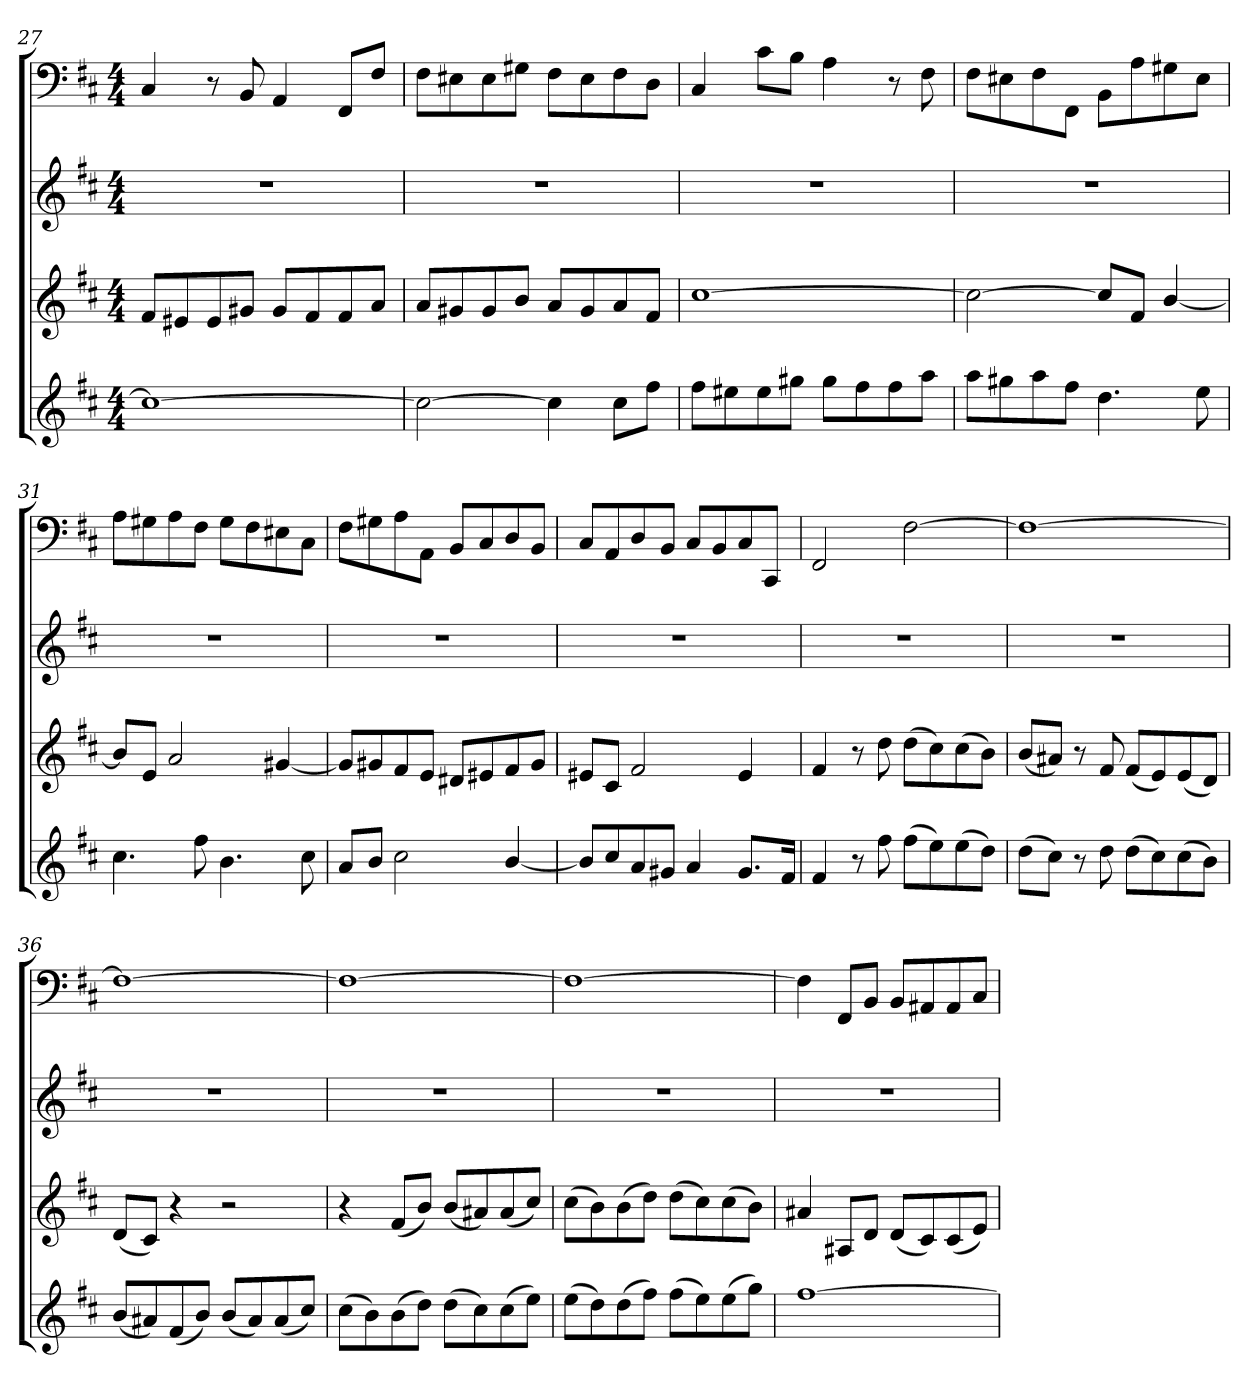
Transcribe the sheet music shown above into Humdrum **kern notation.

**kern	**kern	**kern	**kern
*part4	*part3	*part2	*part1
*staff4	*staff3	*staff2	*staff1
*clefG2	*clefG2	*clefG2	*clefF4
*k[f#c#]	*k[f#c#]	*k[f#c#]	*k[f#c#]
*b:	*b:	*b:	*b:
*M4/4	*M4/4	*M4/4	*M4/4
=27	=27	=27	=27
1cc#\_	8f#/L	1r	4C#/
.	8e#X/	.	.
.	8e#/	.	8r
.	8g#X/J	.	8BB/
.	8g#/L	.	4AA/
.	8f#/	.	.
.	8f#/	.	8FF#/L
.	8a/J	.	8F#/J
=28	=28	=28	=28
2cc#\_	8a/L	1r	8F#\L
.	8g#X/	.	8E#X\
.	8g#/	.	8E#\
.	8b/J	.	8G#X\J
4cc#\]	8a/L	.	8F#\L
.	8g#/	.	8E#\
8cc#\L	8a/	.	8F#\
8ff#\J	8f#/J	.	8D\J
=29	=29	=29	=29
8ff#\L	[1cc#\	1r	4C#/
8ee#X\	.	.	.
8ee#\	.	.	8c#\L
8gg#X\J	.	.	8B\J
8gg#\L	.	.	4A\
8ff#\	.	.	.
8ff#\	.	.	8r
8aa\J	.	.	8F#\
=30	=30	=30	=30
8aa\L	2cc#\_	1r	8F#\L
8gg#X\	.	.	8E#X\
8aa\	.	.	8F#\
8ff#\J	.	.	8FF#\J
4.dd\	8cc#/L]	.	8BB\L
.	8f#/J	.	8A\
.	[4b/	.	8G#X\
8ee\	.	.	8E#\J
=31	=31	=31	=31
4.cc#\	8b/L]	1r	8A\L
.	8e/J	.	8G#X\
.	2a/	.	8A\
8ff#\	.	.	8F#\J
4.b\	.	.	8G#\L
.	.	.	8F#\
.	[4g#X/	.	8E#X\
8cc#\	.	.	8C#\J
=32	=32	=32	=32
8a/L	8g#/L]	1r	8F#\L
8b/J	8g#X/	.	8G#X\
2cc#\	8f#/	.	8A\
.	8e/J	.	8AA\J
.	8d#X/L	.	8BB/L
.	8e#X/	.	8C#/
[4b/	8f#/	.	8D/
.	8g#/J	.	8BB/J
=33	=33	=33	=33
8b/L]	8e#X/L	1r	8C#/L
8cc#/	8c#/J	.	8AA/
8a/	2f#/	.	8D/
8g#X/J	.	.	8BB/J
4a/	.	.	8C#/L
.	.	.	8BB/
8.g#/L	4e#/	.	8C#/
.	.	.	8CC#/J
16f#/Jk	.	.	.
=34	=34	=34	=34
4f#/	4f#/	1r	2FF#/
8r	8r	.	.
8ff#\	8dd\	.	.
(8ff#\L	(8dd\L	.	[2F#\
8ee\)	8cc#\)	.	.
(8ee\	(8cc#\	.	.
8dd\J)	8b\J)	.	.
=35	=35	=35	=35
(8dd\L	(8b/L	1r	1F#\_
8cc#\J)	8a#X/J)	.	.
8r	8r	.	.
8dd\	8f#/	.	.
(8dd\L	(8f#/L	.	.
8cc#\)	8e/)	.	.
(8cc#\	(8e/	.	.
8b\J)	8d/J)	.	.
=36	=36	=36	=36
(8b/L	(8d/L	1r	1F#\_
8a#X/)	8c#/J)	.	.
(8f#/	4r	.	.
8b/J)	.	.	.
(8b/L	2r	.	.
8a#/)	.	.	.
(8a#/	.	.	.
8cc#/J)	.	.	.
=37	=37	=37	=37
(8cc#\L	4r	1r	1F#\_
8b\)	.	.	.
(8b\	(8f#/L	.	.
8dd\J)	8b/J)	.	.
(8dd\L	(8b/L	.	.
8cc#\)	8a#X/)	.	.
(8cc#\	(8a#/	.	.
8ee\J)	8cc#/J)	.	.
=38	=38	=38	=38
(8ee\L	(8cc#\L	1r	1F#\_
8dd\)	8b\)	.	.
(8dd\	(8b\	.	.
8ff#\J)	8dd\J)	.	.
(8ff#\L	(8dd\L	.	.
8ee\)	8cc#\)	.	.
(8ee\	(8cc#\	.	.
8gg\J)	8b\J)	.	.
=39	=39	=39	=39
[1ff#\	4a#X/	1r	4F#\]
.	8A#X/L	.	8FF#/L
.	8d/J	.	8BB/J
.	(8d/L	.	8BB/L
.	8c#/)	.	8AA#X/
.	(8c#/	.	8AA#/
.	8e/J)	.	8C#/J
=	=	=	=
*-	*-	*-	*-
